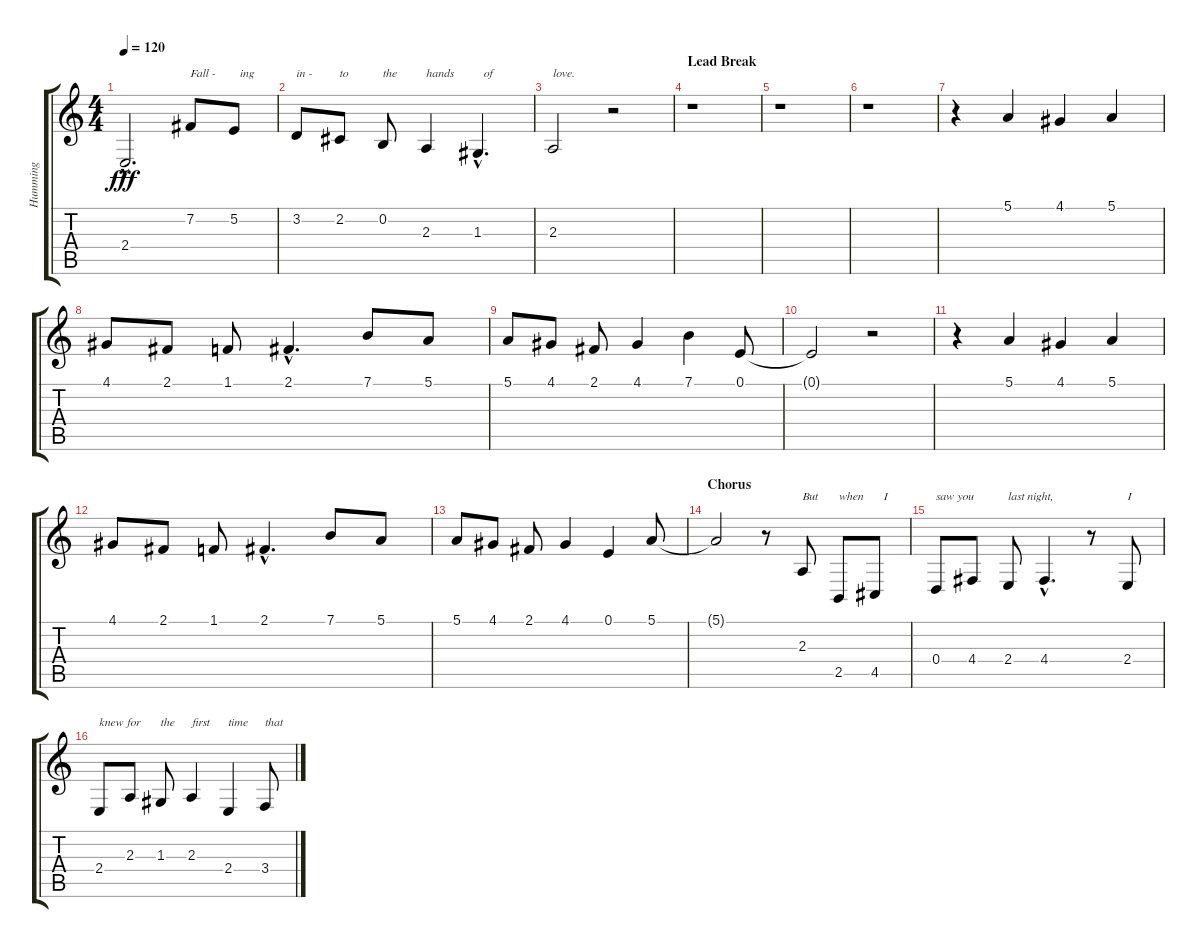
\track ("Humming" "Humming") {instrument synthvoice}
\staff {score tabs}
\tuning (E4 B3 G3 D3 A2 E2) {hide}
\ts (4 4)
\tempo 120
\clef g2
\ks c
2.4{hac t}.2{d dy fff} 7.2.8{txt "Fall -"} 5.2.8{txt "  ing"} |
3.2.8{txt "in -"} 2.2.8{txt "to"} 0.2.8{txt "the"} 2.3.4{txt "hands"} 1.3{hac}.4{d txt "  of"} |
2.3.2{txt "love."} r.2 |
\section ("" "Lead Break")
r.1 |
r.1 |
r.1 |
r.4{volume 16 instrument synthvoice} 5.1.4 4.1.4 5.1.4 |
4.1.8 2.1.8 1.1.8 2.1{hac}.4{d} 7.1.8 5.1.8 |
5.1.8 4.1.8 2.1.8 4.1.4 7.1.4 0.1.8 |
0.1{t}.2 r.2 |
r.4 5.1.4 4.1.4 5.1.4 |
4.1.8 2.1.8 1.1.8 2.1{hac}.4{d} 7.1.8 5.1.8 |
5.1.8 4.1.8 2.1.8 4.1.4 0.1.4 5.1.8 |
\section ("" "Chorus")
5.1{t}.2 r.8{volume 11 instrument tenorsax} 2.3.8{txt "But"} 2.5.8{txt "when"} 4.5.8{txt "   I"} |
0.4.8{txt "saw you"} 4.4.8 2.4.8{txt "last night,"} 4.4{hac}.4{d} r.8 2.4.8{txt "I"} |
2.4.8{txt "knew for"} 2.3.8 1.3.8{txt "the"} 2.3.4{txt "first"} 2.4.4{txt "time"} 3.4.8{txt "that"}
